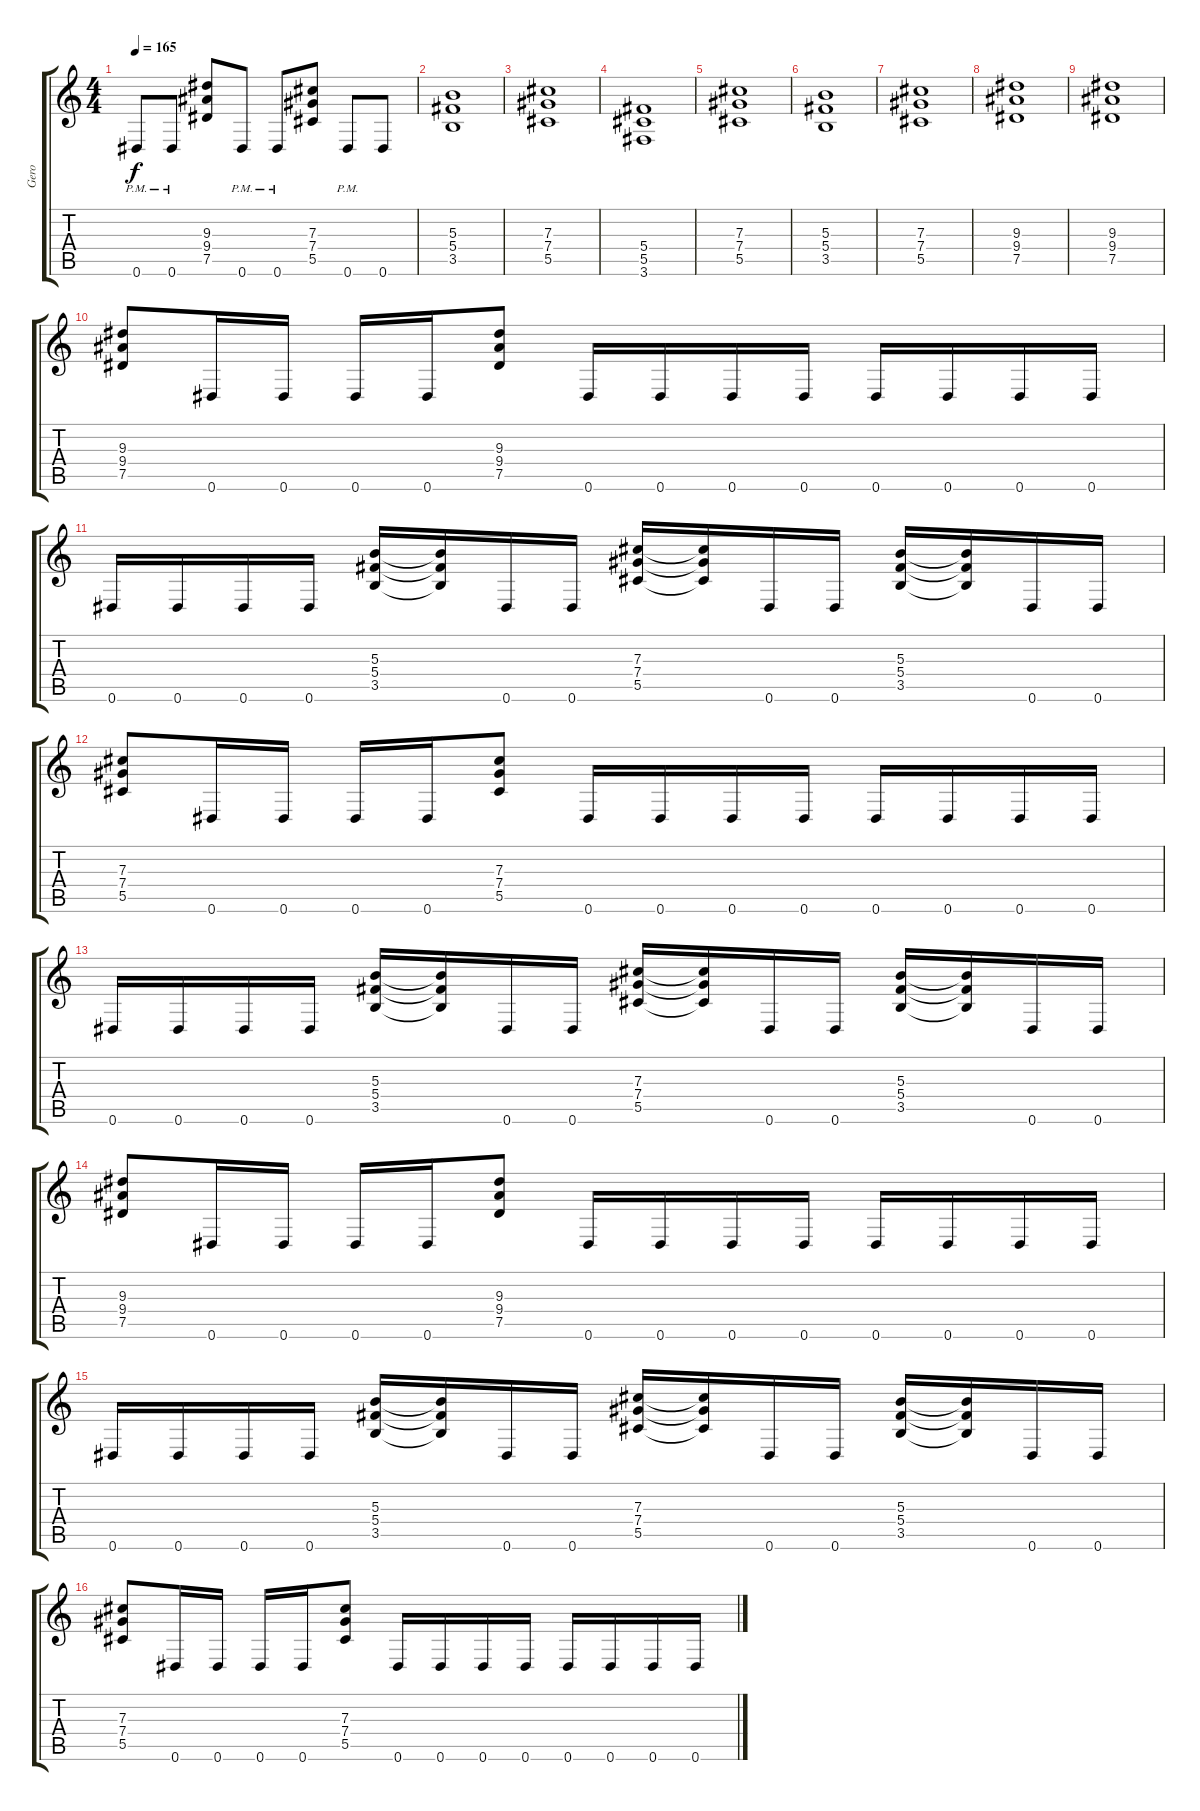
\track ("Gero" "Gero") {instrument distortionguitar}
\staff {score tabs}
\tuning (Eb4 Bb3 Gb3 Db3 Ab2 Eb2) {hide}
\ts (4 4)
\tempo 165
\clef g2
\ks c
0.6{pm}.8{dy f} 0.6{pm}.8 (9.3 9.4 7.5).8 0.6{pm}.8 0.6{pm}.8 (7.3 7.4 5.5).8 0.6{pm}.8 0.6.8 |
(5.3 5.4 3.5).1 |
(7.3 7.4 5.5).1 |
(5.4 5.5 3.6).1 |
(7.3 7.4 5.5).1 |
(5.3 5.4 3.5).1 |
(7.3 7.4 5.5).1 |
(9.3 9.4 7.5).1 |
(9.3 9.4 7.5).1 |
(9.3 9.4 7.5).8 0.6.16 0.6.16 0.6.16 0.6.16 (9.3 9.4 7.5).8 0.6.16 0.6.16 0.6.16 0.6.16 0.6.16 0.6.16 0.6.16 0.6.16 |
0.6.16 0.6.16 0.6.16 0.6.16 (5.3 5.4 3.5).16 (5.3{t} 5.4{t} 3.5{t}).16 0.6.16 0.6.16 (7.3 7.4 5.5).16 (7.3{t} 7.4{t} 5.5{t}).16 0.6.16 0.6.16 (5.3 5.4 3.5).16 (5.3{t} 5.4{t} 3.5{t}).16 0.6.16 0.6.16 |
(7.3 7.4 5.5).8 0.6.16 0.6.16 0.6.16 0.6.16 (7.3 7.4 5.5).8 0.6.16 0.6.16 0.6.16 0.6.16 0.6.16 0.6.16 0.6.16 0.6.16 |
0.6.16 0.6.16 0.6.16 0.6.16 (5.3 5.4 3.5).16 (5.3{t} 5.4{t} 3.5{t}).16 0.6.16 0.6.16 (7.3 7.4 5.5).16 (7.3{t} 7.4{t} 5.5{t}).16 0.6.16 0.6.16 (5.3 5.4 3.5).16 (5.3{t} 5.4{t} 3.5{t}).16 0.6.16 0.6.16 |
(9.3 9.4 7.5).8 0.6.16 0.6.16 0.6.16 0.6.16 (9.3 9.4 7.5).8 0.6.16 0.6.16 0.6.16 0.6.16 0.6.16 0.6.16 0.6.16 0.6.16 |
0.6.16 0.6.16 0.6.16 0.6.16 (5.3 5.4 3.5).16 (5.3{t} 5.4{t} 3.5{t}).16 0.6.16 0.6.16 (7.3 7.4 5.5).16 (7.3{t} 7.4{t} 5.5{t}).16 0.6.16 0.6.16 (5.3 5.4 3.5).16 (5.3{t} 5.4{t} 3.5{t}).16 0.6.16 0.6.16 |
(7.3 7.4 5.5).8 0.6.16 0.6.16 0.6.16 0.6.16 (7.3 7.4 5.5).8 0.6.16 0.6.16 0.6.16 0.6.16 0.6.16 0.6.16 0.6.16 0.6.16
